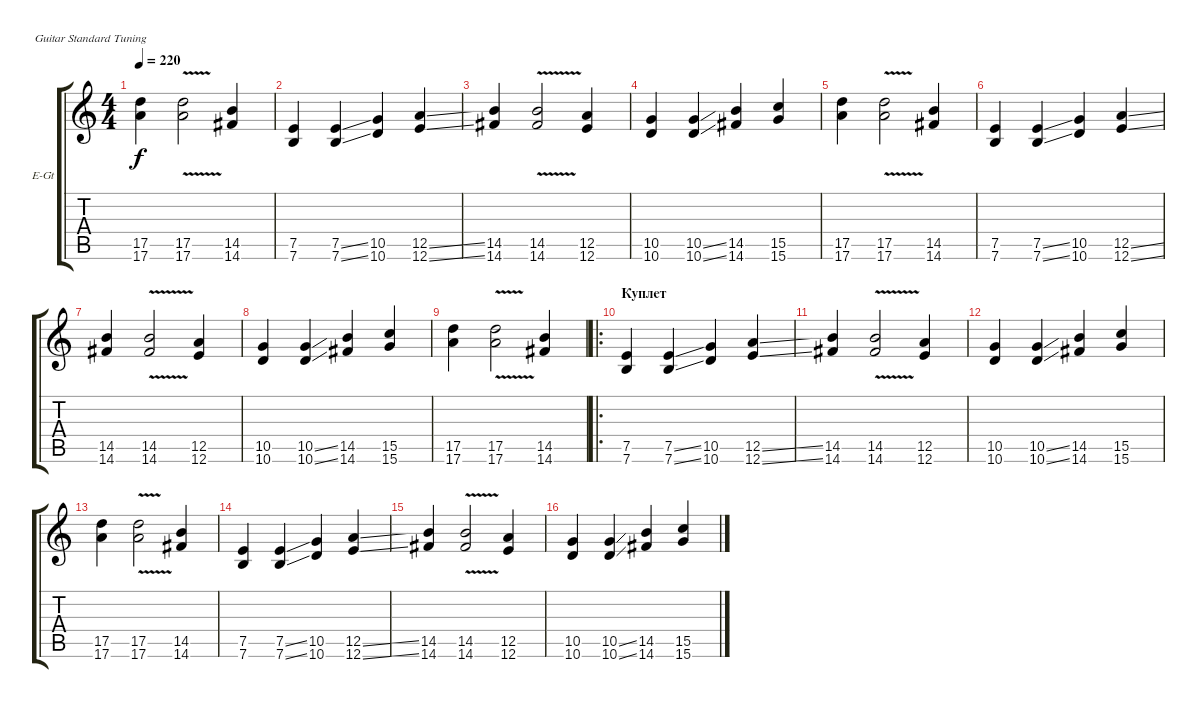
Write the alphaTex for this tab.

\bracketExtendMode groupsimilarinstruments
\firstSystemTrackNameOrientation horizontal
\otherSystemsTrackNameOrientation horizontal
\track ("Гитара 1" "E-Gt") {instrument electricguitarclean}
\staff {score tabs}
\tuning (E4 B3 G3 D3 A2 E2)
\ts (4 4)
\tempo 220
\clef g2
\ks c
(17.5 17.6).4{dy f} (17.5{v} 17.6{v}).2 (14.5 14.6).4 |
(7.5 7.6).4 (7.5{ss} 7.6{ss}).4 (10.5 10.6).4 (12.5{ss} 12.6{ss}).4 |
(14.5 14.6).4 (14.5{v} 14.6{v}).2 (12.5 12.6).4 |
(10.5 10.6).4 (10.5{ss} 10.6{ss}).4 (14.5 14.6).4 (15.5 15.6).4 |
(17.5 17.6).4 (17.5{v} 17.6{v}).2 (14.5 14.6).4 |
(7.5 7.6).4 (7.5{ss} 7.6{ss}).4 (10.5 10.6).4 (12.5{ss} 12.6{ss}).4 |
(14.5 14.6).4 (14.5{v} 14.6{v}).2 (12.5 12.6).4 |
(10.5 10.6).4 (10.5{ss} 10.6{ss}).4 (14.5 14.6).4 (15.5 15.6).4 |
(17.5 17.6).4 (17.5{v} 17.6{v}).2 (14.5 14.6).4 |
\ro
\section ("" "Куплет")
(7.5 7.6).4 (7.5{ss} 7.6{ss}).4 (10.5 10.6).4 (12.5{ss} 12.6{ss}).4 |
(14.5 14.6).4 (14.5{v} 14.6{v}).2 (12.5 12.6).4 |
(10.5 10.6).4 (10.5{ss} 10.6{ss}).4 (14.5 14.6).4 (15.5 15.6).4 |
(17.5 17.6).4 (17.5{v} 17.6{v}).2 (14.5 14.6).4 |
(7.5 7.6).4 (7.5{ss} 7.6{ss}).4 (10.5 10.6).4 (12.5{ss} 12.6{ss}).4 |
(14.5 14.6).4 (14.5{v} 14.6{v}).2 (12.5 12.6).4 |
(10.5 10.6).4 (10.5{ss} 10.6{ss}).4 (14.5 14.6).4 (15.5 15.6).4
